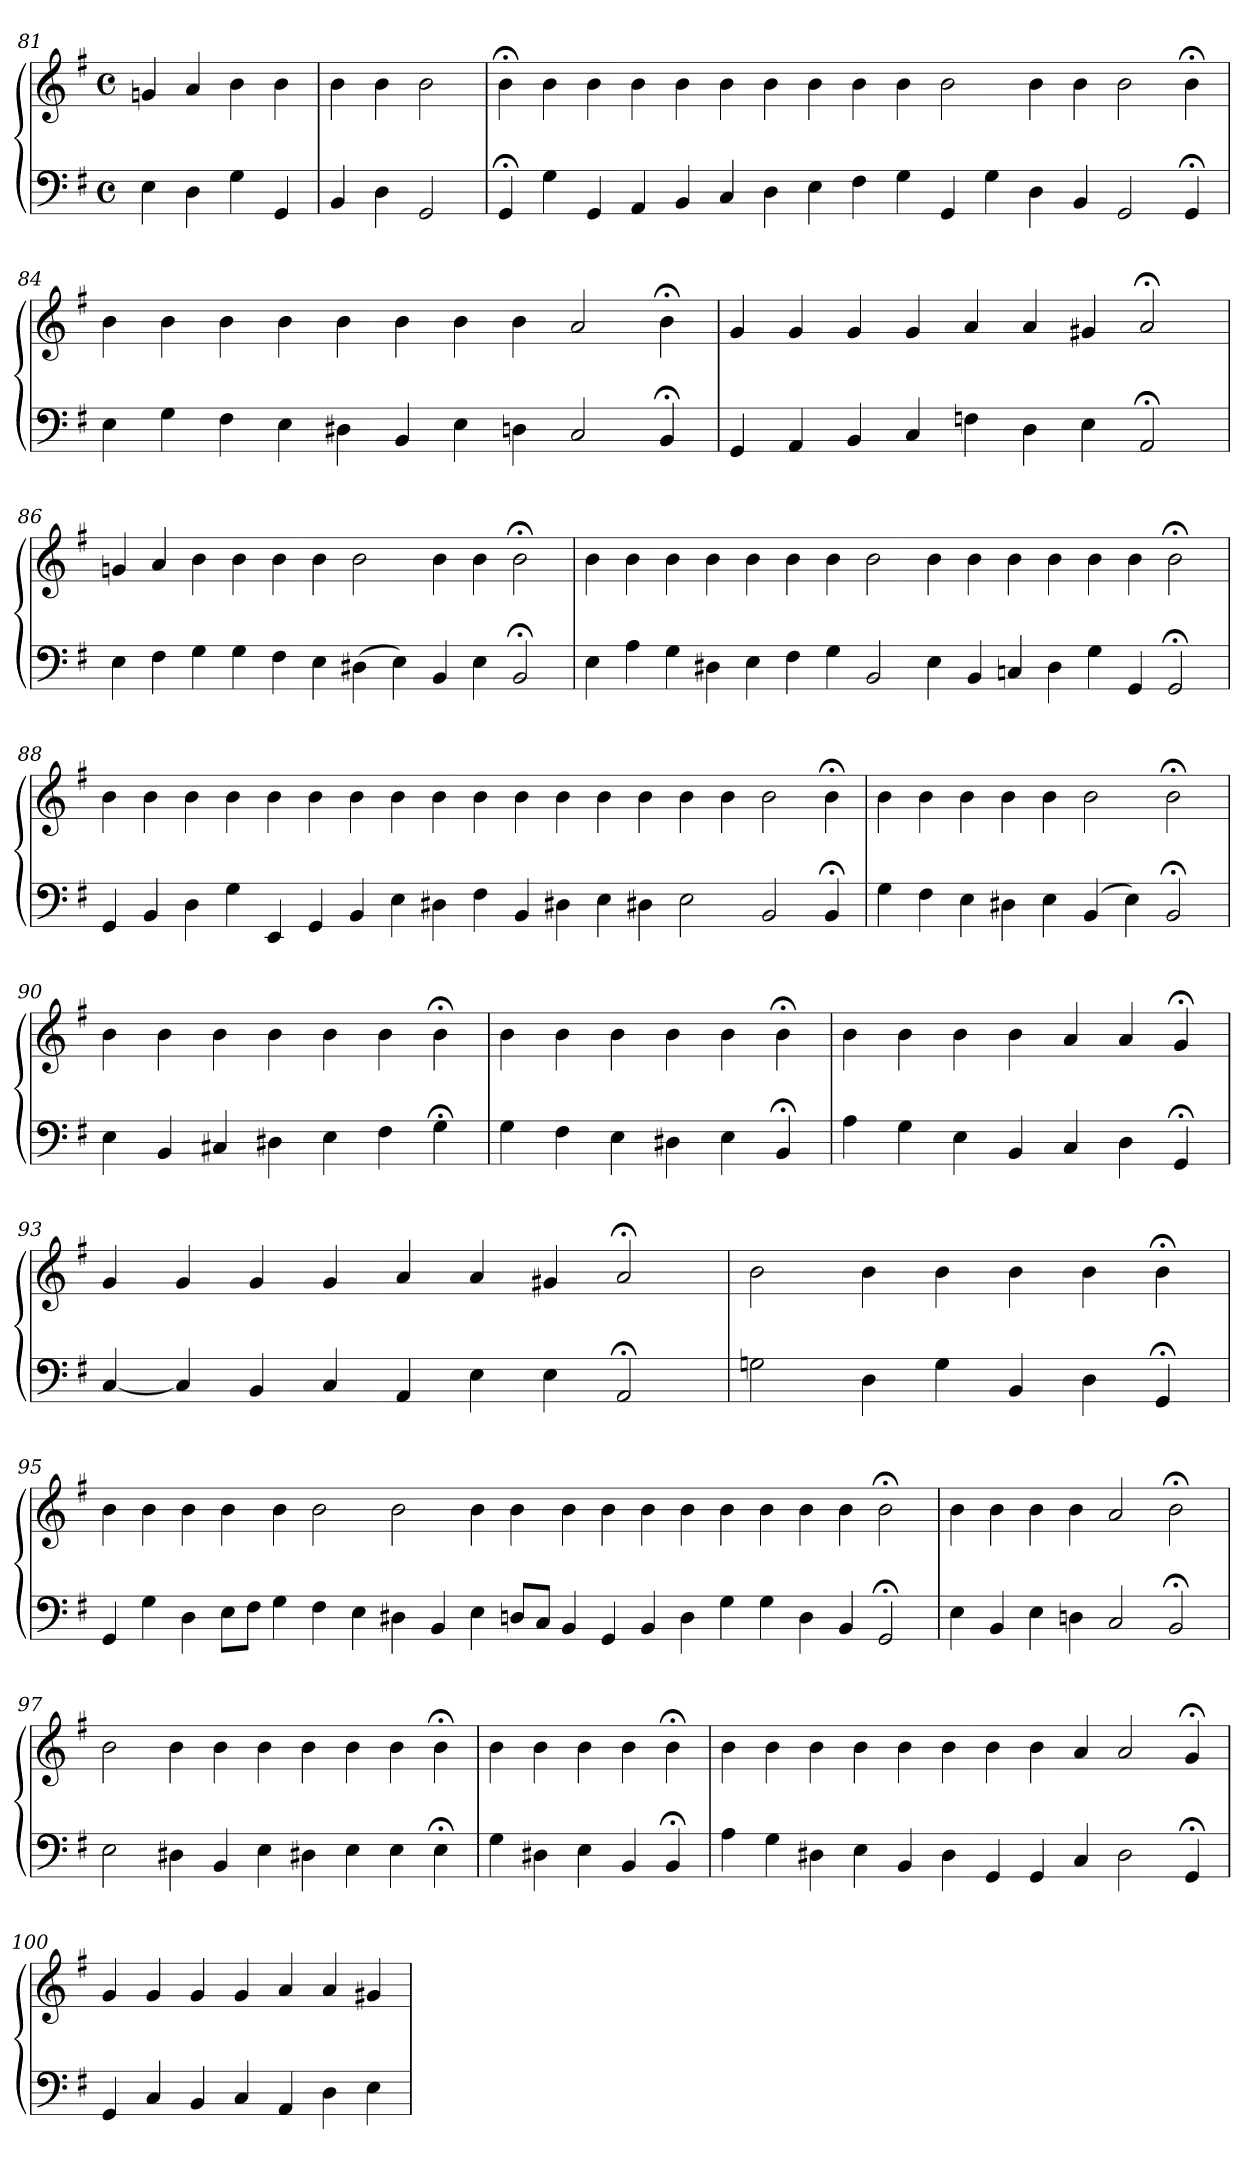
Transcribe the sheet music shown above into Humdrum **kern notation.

**kern	**kern
*part1	*part1
*staff2	*staff1
!!LO:PB:g=z
*clefF4	*clefG2
*k[f#]	*k[f#]
*M4/4	*M4/4
*met(c)	*met(c)
=81	=81
4E	4gn
4D	4a
4G	4b
4GG	4b
=82	=82
4BB	4b
4D	4b
2GG	2b
=83	=83
4GG;<	4b;<
4G	4b
4GG	4b
4AA	4b
4BB	4b
4C	4b
4D	4b
4E	4b
4F#	4b
4G	4b
4GG	2b
4G	.
4D	4b
4BB	4b
2GG	2b
4GG;<	4b;<
=84	=84
4E	4b
4G	4b
4F#	4b
4E	4b
4D#X	4b
4BB	4b
4E	4b
4Dn	4b
2C	2a
4BB;<	4b;<
!!LO:LB:g=z
=85	=85
4GG	4g
4AA	4g
4BB	4g
4C	4g
4Fn	4a
4D	4a
4E	4g#X
2AA;<	2a;<
=86	=86
4E	4gn
4F#	4a
4G	4b
4G	4b
4F#	4b
4E	4b
(4D#X	2b
4E)	.
4BB	4b
4E	4b
2BB;<	2b;<
=87	=87
4E	4b
4A	4b
4G	4b
4D#X	4b
4E	4b
4F#	4b
4G	4b
2BB	2b
4E	4b
4BB	4b
4Cn	4b
4D#	4b
4G	4b
4GG	4b
2GG;<	2b;<
!!LO:LB:g=z
=88	=88
4GG	4b
4BB	4b
4D	4b
4G	4b
4EE	4b
4GG	4b
4BB	4b
4E	4b
4D#X	4b
4F#	4b
4BB	4b
4D#X	4b
4E	4b
4D#X	4b
2E	4b
.	4b
2BB	2b
4BB;<	4b;<
=89	=89
4G	4b
4F#	4b
4E	4b
4D#X	4b
4E	4b
(4BB	2b
4E)	.
2BB;<	2b;<
=90	=90
4E	4b
4BB	4b
4C#X	4b
4D#X	4b
4E	4b
4F#	4b
4G;<	4b;<
!!LO:LB:g=z
=91	=91
4G	4b
4F#	4b
4E	4b
4D#X	4b
4E	4b
4BB;<	4b;<
=92	=92
4A	4b
4G	4b
4E	4b
4BB	4b
4C	4a
4D	4a
4GG;<	4g;<
=93	=93
[4C	4g
4C]	4g
4BB	4g
4C	4g
4AA	4a
4E	4a
4E	4g#X
2AA;<	2a;<
=94	=94
2Gn	2b
4D	4b
4G	4b
4BB	4b
4D	4b
4GG;<	4b;<
!!LO:LB:g=z
=95	=95
4GG	4b
4G	4b
4D	4b
8EL	4b
8F#J	.
4G	4b
4F#	2b
4E	.
4D#X	2b
4BB	.
4E	4b
8DnL	4b
8CJ	.
4BB	4b
4GG	4b
4BB	4b
4D	4b
4G	4b
4G	4b
4D	4b
4BB	4b
2GG;<	2b;<
=96	=96
4E	4b
4BB	4b
4E	4b
4Dn	4b
2C	2a
2BB;<	2b;<
!!LO:LB:g=z
=97	=97
2E	2b
4D#X	4b
4BB	4b
4E	4b
4D#X	4b
4E	4b
4E	4b
4E;<	4b;<
=98	=98
4G	4b
4D#X	4b
4E	4b
4BB	4b
4BB;<	4b;<
=99	=99
4A	4b
4G	4b
4D#X	4b
4E	4b
4BB	4b
4D#	4b
4GG	4b
4GG	4b
4C	4a
2D#	2a
4GG;<	4g;<
=100	=100
4GG	4g
4C	4g
4BB	4g
4C	4g
4AA	4a
4D	4a
4E	4g#X
=	=
*-	*-
